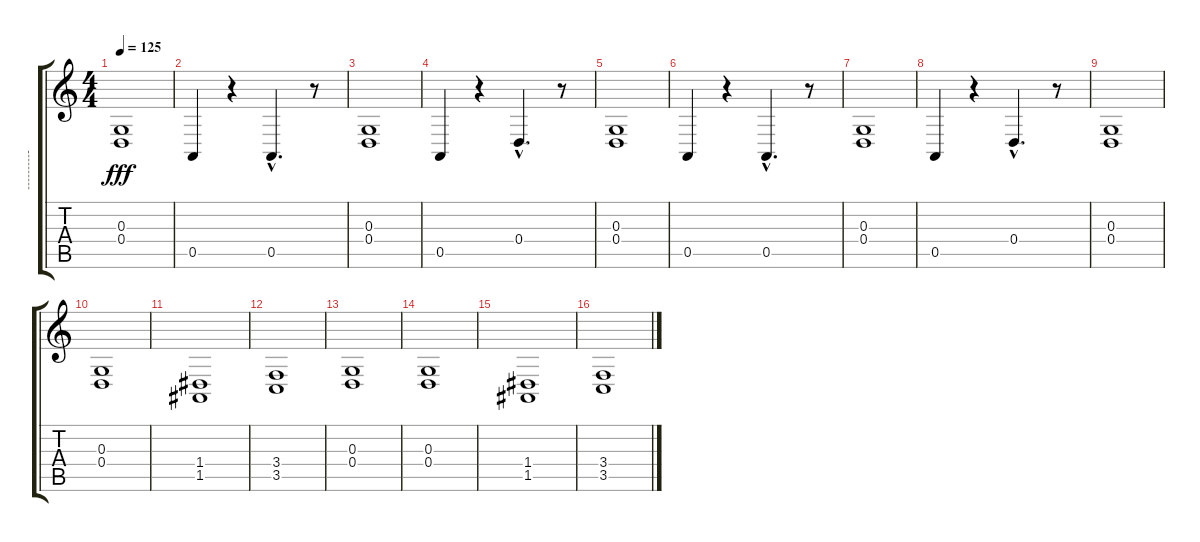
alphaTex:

\track ("---------------------" "----------") {instrument seashore}
\staff {score tabs}
\tuning (E4 B3 G3 D3 A2 E2) {hide}
\ts (4 4)
\tempo 125
\clef g2
\ks c
(0.3 0.4).1{dy fff} |
0.5.4 r.4 0.5{hac}.4{d} r.8 |
(0.3 0.4).1 |
0.5.4 r.4 0.4{hac}.4{d} r.8 |
(0.3 0.4).1 |
0.5.4 r.4 0.5{hac}.4{d} r.8 |
(0.3 0.4).1 |
0.5.4 r.4 0.4{hac}.4{d} r.8 |
(0.3 0.4).1 |
(0.3 0.4).1 |
(1.4 1.5).1 |
(3.4 3.5).1 |
(0.3 0.4).1 |
(0.3 0.4).1 |
(1.4 1.5).1 |
(3.4 3.5).1
